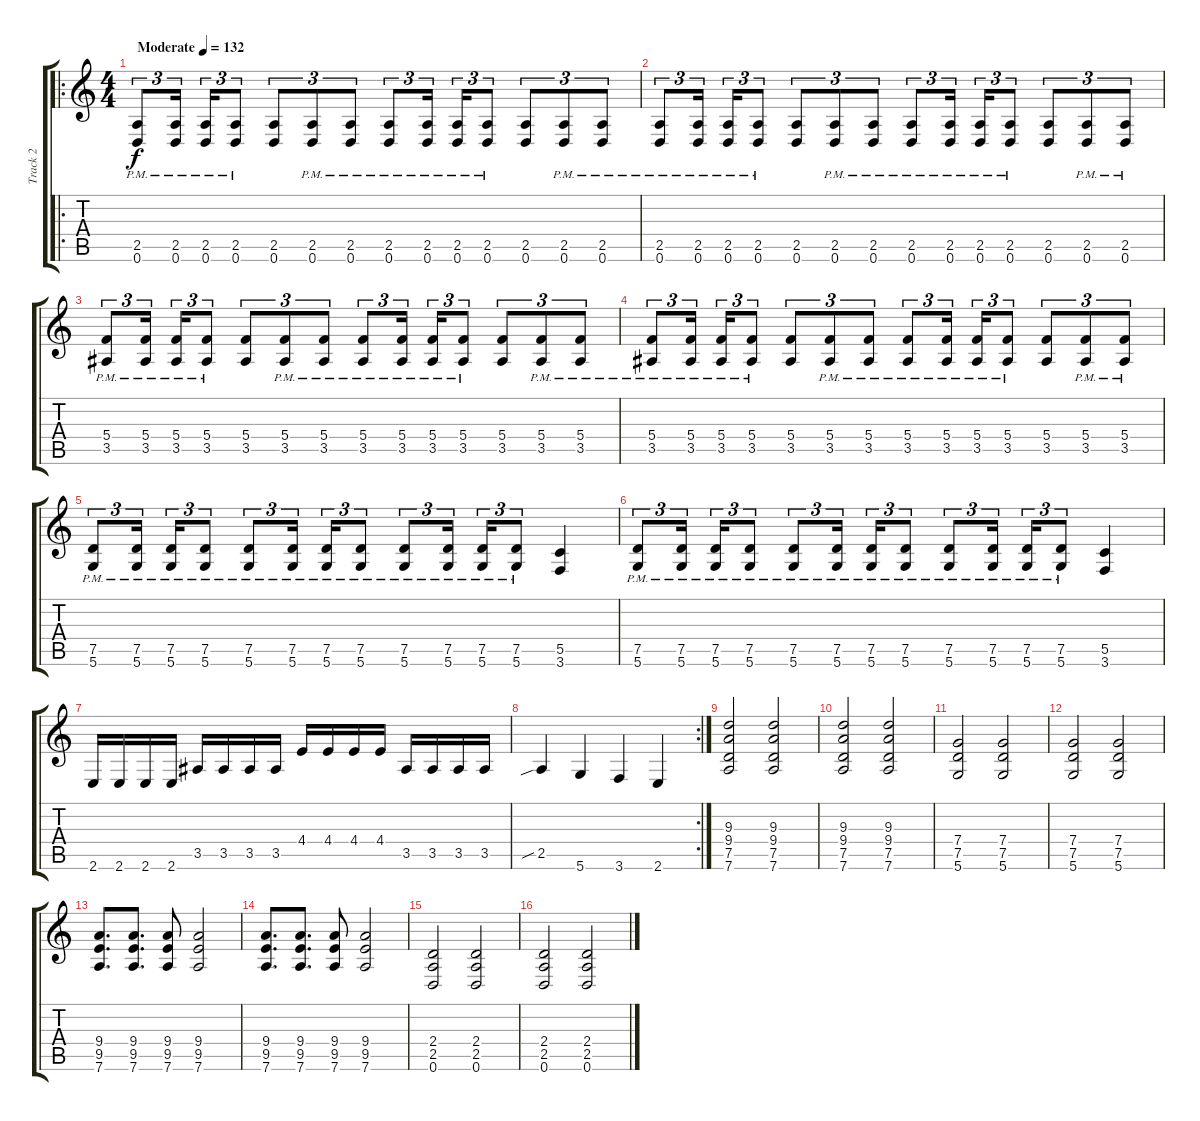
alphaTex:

\track ("Track 2" "Track 2") {instrument distortionguitar}
\staff {score tabs}
\tuning (D4 A3 F3 C3 G2 D2) {hide}
\ro
\ts (4 4)
\tempo (132 "Moderate")
\clef g2
\ks c
(2.5{pm} 0.6{pm}).8{tu (3 2) dy f instrument distortionguitar} (2.5{pm} 0.6{pm}).16{tu (3 2) beam splitsecondary} (2.5{pm} 0.6{pm}).16{tu (3 2)} (2.5{pm} 0.6{pm}).8{tu (3 2)} (2.5 0.6).8{tu (3 2)} (2.5{pm} 0.6{pm}).8{tu (3 2)} (2.5{pm} 0.6{pm}).8{tu (3 2)} (2.5{pm} 0.6{pm}).8{tu (3 2)} (2.5{pm} 0.6{pm}).16{tu (3 2) beam splitsecondary} (2.5{pm} 0.6{pm}).16{tu (3 2)} (2.5{pm} 0.6{pm}).8{tu (3 2)} (2.5 0.6).8{tu (3 2)} (2.5{pm} 0.6{pm}).8{tu (3 2)} (2.5{pm} 0.6{pm}).8{tu (3 2)} |
(2.5{pm} 0.6{pm}).8{tu (3 2)} (2.5{pm} 0.6{pm}).16{tu (3 2) beam splitsecondary} (2.5{pm} 0.6{pm}).16{tu (3 2)} (2.5{pm} 0.6{pm}).8{tu (3 2)} (2.5 0.6).8{tu (3 2)} (2.5{pm} 0.6{pm}).8{tu (3 2)} (2.5{pm} 0.6{pm}).8{tu (3 2)} (2.5{pm} 0.6{pm}).8{tu (3 2)} (2.5{pm} 0.6{pm}).16{tu (3 2) beam splitsecondary} (2.5{pm} 0.6{pm}).16{tu (3 2)} (2.5{pm} 0.6{pm}).8{tu (3 2)} (2.5 0.6).8{tu (3 2)} (2.5{pm} 0.6{pm}).8{tu (3 2)} (2.5{pm} 0.6{pm}).8{tu (3 2)} |
(5.4 3.5{pm}).8{tu (3 2)} (5.4 3.5{pm}).16{tu (3 2) beam splitsecondary} (5.4 3.5{pm}).16{tu (3 2)} (5.4 3.5{pm}).8{tu (3 2)} (5.4 3.5).8{tu (3 2)} (5.4 3.5{pm}).8{tu (3 2)} (5.4 3.5{pm}).8{tu (3 2)} (5.4 3.5{pm}).8{tu (3 2)} (5.4 3.5{pm}).16{tu (3 2) beam splitsecondary} (5.4 3.5{pm}).16{tu (3 2)} (5.4 3.5{pm}).8{tu (3 2)} (5.4 3.5).8{tu (3 2)} (5.4 3.5{pm}).8{tu (3 2)} (5.4 3.5{pm}).8{tu (3 2)} |
(5.4 3.5{pm}).8{tu (3 2)} (5.4 3.5{pm}).16{tu (3 2) beam splitsecondary} (5.4 3.5{pm}).16{tu (3 2)} (5.4 3.5{pm}).8{tu (3 2)} (5.4 3.5).8{tu (3 2)} (5.4 3.5{pm}).8{tu (3 2)} (5.4 3.5{pm}).8{tu (3 2)} (5.4 3.5{pm}).8{tu (3 2)} (5.4 3.5{pm}).16{tu (3 2) beam splitsecondary} (5.4 3.5{pm}).16{tu (3 2)} (5.4 3.5{pm}).8{tu (3 2)} (5.4 3.5).8{tu (3 2)} (5.4 3.5{pm}).8{tu (3 2)} (5.4 3.5{pm}).8{tu (3 2)} |
(7.5{pm} 5.6{pm}).8{tu (3 2)} (7.5{pm} 5.6{pm}).16{tu (3 2) beam splitsecondary} (7.5{pm} 5.6{pm}).16{tu (3 2)} (7.5{pm} 5.6{pm}).8{tu (3 2)} (7.5{pm} 5.6{pm}).8{tu (3 2)} (7.5{pm} 5.6{pm}).16{tu (3 2) beam splitsecondary} (7.5{pm} 5.6{pm}).16{tu (3 2)} (7.5{pm} 5.6{pm}).8{tu (3 2)} (7.5{pm} 5.6{pm}).8{tu (3 2)} (7.5{pm} 5.6{pm}).16{tu (3 2) beam splitsecondary} (7.5{pm} 5.6{pm}).16{tu (3 2)} (7.5{pm} 5.6{pm}).8{tu (3 2)} (5.5 3.6).4 |
(7.5{pm} 5.6{pm}).8{tu (3 2)} (7.5{pm} 5.6{pm}).16{tu (3 2) beam splitsecondary} (7.5{pm} 5.6{pm}).16{tu (3 2)} (7.5{pm} 5.6{pm}).8{tu (3 2)} (7.5{pm} 5.6{pm}).8{tu (3 2)} (7.5{pm} 5.6{pm}).16{tu (3 2) beam splitsecondary} (7.5{pm} 5.6{pm}).16{tu (3 2)} (7.5{pm} 5.6{pm}).8{tu (3 2)} (7.5{pm} 5.6{pm}).8{tu (3 2)} (7.5{pm} 5.6{pm}).16{tu (3 2) beam splitsecondary} (7.5{pm} 5.6{pm}).16{tu (3 2)} (7.5{pm} 5.6{pm}).8{tu (3 2)} (5.5 3.6).4 |
2.6.16 2.6.16 2.6.16 2.6.16 3.5.16 3.5.16 3.5.16 3.5.16 4.4.16 4.4.16 4.4.16 4.4.16 3.5.16 3.5.16 3.5.16 3.5.16 |
\rc 2
2.5{sib}.4 5.6.4 3.6.4 2.6.4 |
(9.3 9.4 7.5 7.6).2 (9.3 9.4 7.5 7.6).2 |
(9.3 9.4 7.5 7.6).2 (9.3 9.4 7.5 7.6).2 |
(7.4 7.5 5.6).2 (7.4 7.5 5.6).2 |
(7.4 7.5 5.6).2 (7.4 7.5 5.6).2 |
(9.4 9.5 7.6).8{d} (9.4 9.5 7.6).8{d} (9.4 9.5 7.6).8 (9.4 9.5 7.6).2 |
(9.4 9.5 7.6).8{d} (9.4 9.5 7.6).8{d} (9.4 9.5 7.6).8 (9.4 9.5 7.6).2 |
(2.4 2.5 0.6).2 (2.4 2.5 0.6).2 |
(2.4 2.5 0.6).2 (2.4 2.5 0.6).2
